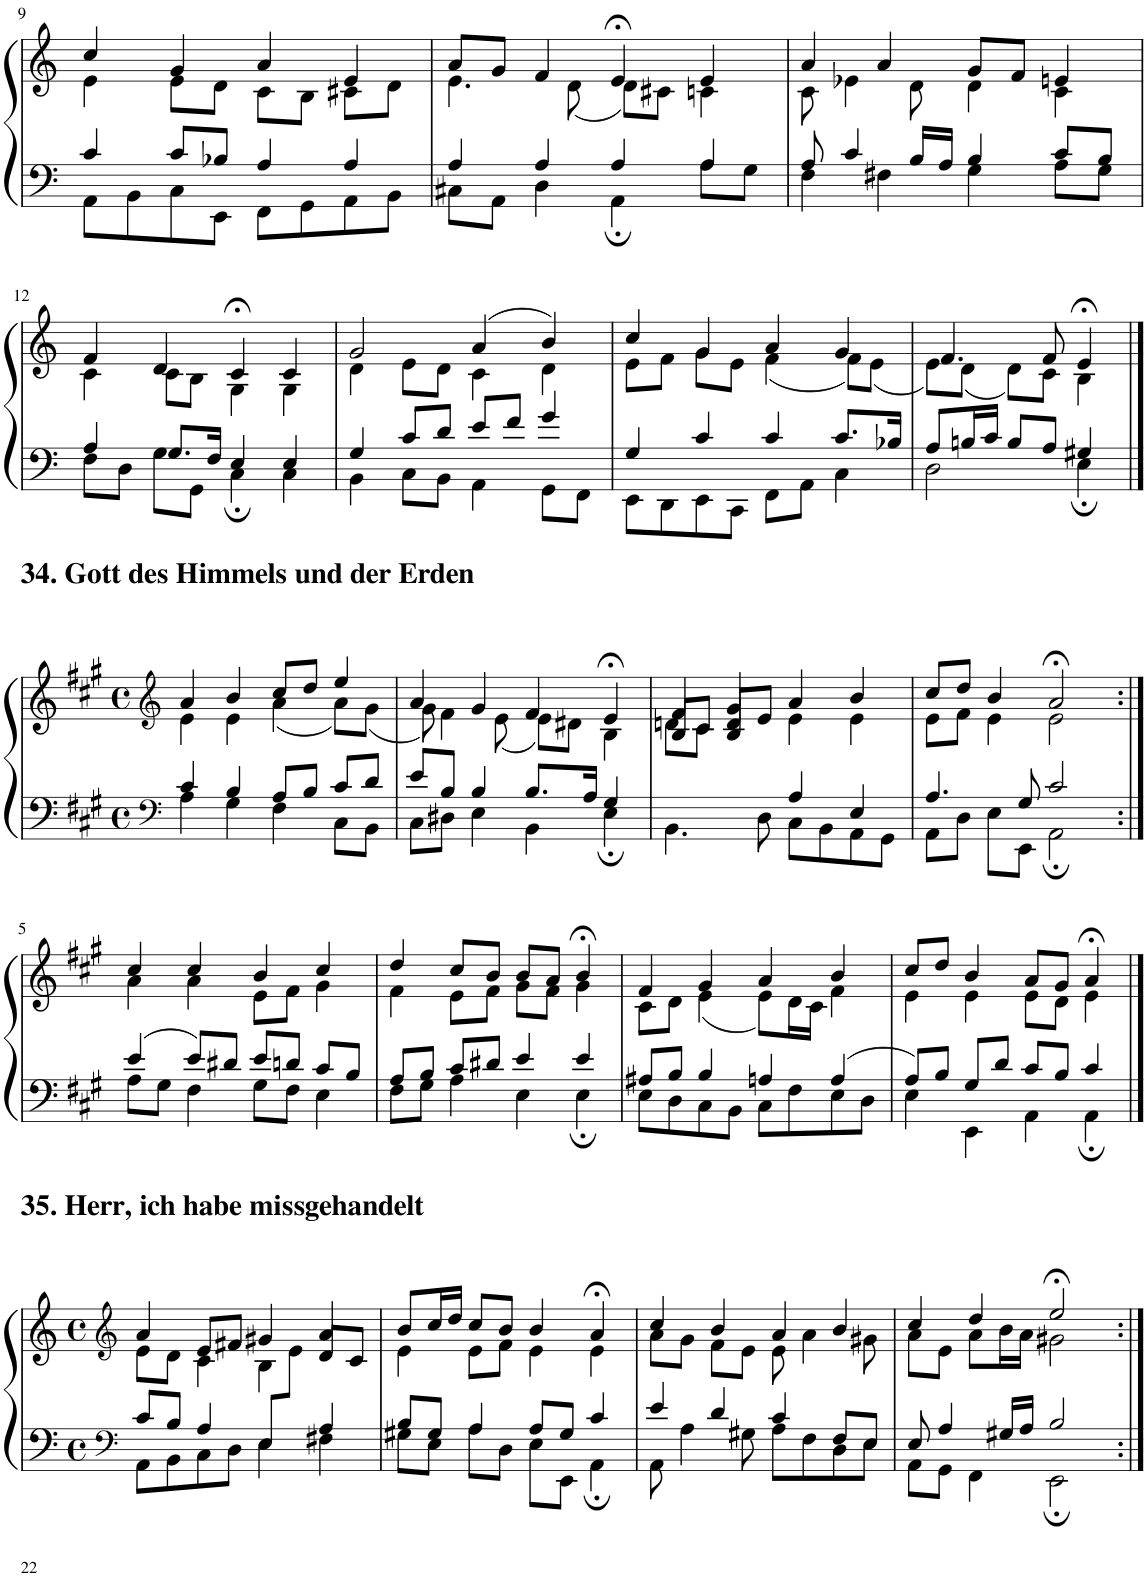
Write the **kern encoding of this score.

**kern	**kern
*part1	*part1
*staff2	*staff1
*I"Piano	*
*I'Pno	*
!!LO:PB:g=z
*clefF4	*clefG2
*k[]	*k[]
*M4/4	*M4/4
*met(c)	*met(c)
=9	=9
*^	*^
4c/	8AA\L	4cc/	4e\
.	8BB\	.	.
8c/L	8C\	4g/	8e\L
8B-X/J	8EE\J	.	8d\J
4A/	8FF\L	4a/	8c\L
.	8GG\	.	8B\J
4A/	8AA\	4e/	8c#X\L
.	8BB\J	.	8d\J
=10	=10	=10	=10
4A/	8C#X\L	8a/L	4.e\
.	8AA\J	8g/J	.
4A/	4D\	4f/	.
.	.	.	(8d\
4A/	4AA;\	4e;</	8d\L)
.	.	.	8c#X\J
4A/	8A\L	4e/	4cn\
.	8G\J	.	.
=11	=11	=11	=11
8A/	4F\	4a/	8c\
4c/	.	.	4e-X\
.	4F#X\	4a/	.
16B/LL	.	.	8d\
16A/JJ	.	.	.
4B/	4G\	8g/L	4d\
.	.	8f/J	.
8c/L	8A\L	4en/	4c\
8B/J	8G\J	.	.
!!LO:LB:g=z	!!
=12	=12	=12	=12
4A/	8F\L	4f/	4c\
.	8D\J	.	.
8.G/L	8G\L	4d/	8c\L
.	8GG\J	.	8B\J
16F/Jk	.	.	.
4E/	4C;\	4c;</	4G\
4E/	4C\	4c/	4G\
=13	=13	=13	=13
4G/	4BB\	2g/	4d\
8c/L	8C\L	.	8e\L
8d/J	8BB\J	.	8d\J
8e/L	4AA\	(4a/	4c\
8f/J	.	.	.
4g/	8GG\L	4b/)	4d\
.	8FF\J	.	.
=14	=14	=14	=14
4G/	8EE\L	4cc/	8e\L
.	8DD\	.	8f\J
4c/	8EE\	4g/	8g\L
.	8CC\J	.	8e\J
4c/	8FF\L	4a/	(4f\
.	8AA\J	.	.
8.c/L	4C\	4g/	8f\L)
.	.	.	(8e\J
16B-X/Jk	.	.	.
=15	=15	=15	=15
8A/L	2D\	4.f/	8e\L)
16Bn/L	.	.	(8d\J
16c/JJ	.	.	.
8B/L	.	.	8d\L)
8A/J	.	8f/	8c\J
4G#X/	4E;\	4e;</	4B\
!!LO:LB:g=z	!!
==1	==1	==1	==1
*clefF4	*	*clefG2	*
*k[f#c#g#]	*	*k[f#c#g#]	*
*M4/4	*	*M4/4	*
*met(c)	*	*met(c)	*
4c#/	4A\	4a/	4e\
4B/	4G#\	4b/	4e\
8A/L	4F#\	8cc#/L	(4a\
8B/J	.	8dd/J	.
8c#/L	8C#\L	4ee/	8a\L)
8d/J	8BB\J	.	(8g#\J
=2	=2	=2	=2
8e/L	8C#\L	4a/	8g#\)
8B/J	8D#X\J	.	4f#\
4B/	4E\	4g#/	.
.	.	.	(8e\
8.B/L	4BB\	4f#/	8e\L)
.	.	.	8d#X\J
16A/Jk	.	.	.
4G#/	4E;\	4e;</	4B\
=3	=3	=3	=3
*	*	*	*^
2ryy	4.BB\	4f#/	8dn\L	8B/L
.	.	.	8c#\J	8c#/J
.	.	4g#/	4B/	8d/L
.	8D\	.	.	8e/J
4A/	8C#\L	4a/	4e\	2ryy
.	8BB\	.	.	.
4E/	8AA\	4b/	4e\	.
.	8GG#\J	.	.	.
*	*	*	*v	*v
=4	=4	=4	=4
4.A/	8AA\L	8cc#/L	8e\L
.	8D\J	8dd/J	8f#\J
.	8E\L	4b/	4e\
8G#/	8EE\J	.	.
2c#/	2AA;\	2a;</	2e\
!!LO:LB:g=z	!!
=5:|!	=5:|!	=5:|!	=5:|!
4e/	8A\L	4cc#/	4a\
.	8G#\J	.	.
8e/L	4F#\	4cc#/	4a\
8d#X/J	.	.	.
8e/L	8G#\L	4b/	8e\L
8dn/J	8F#\J	.	8f#\J
8c#/L	4E\	4cc#/	4g#\
8B/J	.	.	.
=6	=6	=6	=6
8A/L	8F#\L	4dd/	4f#\
8B/J	8G#\J	.	.
8c#/L	4A\	8cc#/L	8e\L
8d#X/J	.	8b/J	8f#\J
4e/	4E\	8b/L	8g#\L
.	.	8a/J	8f#\J
4e/	4E;\	4b;</	4g#\
=7	=7	=7	=7
8A#X/L	8E\L	4f#/	8c#\L
8B/J	8D\	.	8d\J
4B/	8C#\	4g#/	(4e\
.	8BB\J	.	.
4An/	8C#\L	4a/	8e\L)
.	8F#\	.	16d\L
.	.	.	16c#\JJ
4A/	8E\	4b/	4f#\
.	8D\J	.	.
=8	=8	=8	=8
8A/L	4E\	8cc#/L	4e\
8B/J	.	8dd/J	.
8G#/L	4EE\	4b/	4e\
8d/J	.	.	.
8c#/L	4AA\	8a/L	8e\L
8B/J	.	8g#/J	8d\J
4c#/	4AA;\	4a;</	4e\
*v	*v	*	*
*	*v	*v
!!LO:LB:g=z
==1	==1
*clefF4	*clefG2
*k[]	*k[]
*M4/4	*M4/4
*met(c)	*met(c)
*^	*^
*	*^	*	*^
*	*	*	*	*	*^
8c/L	8AA\L	2.ryy	4a/	8e\L	2.ryy	8ryy
*	*	*	*	*	*v	*v
8B/J	8BB\	.	.	8d\J	.
4A/	8C\	.	8e/L	4c\	.
.	8D\J	.	8f#X/J	.	.
8E/L	4E\	.	4g#X/	4B\	.
*	*	*	*	*	*^
8ryy	.	.	.	.	.	8e\J
4ryy	4F#X\	4A/	4a/	4ryy	8d/L	4ryy
.	.	.	.	.	8c/J	.
*	*v	*v	*	*	*	*
*	*	*	*v	*v	*v
=2	=2	=2	=2
8B/L	8G#X\L	8b/L	4e\
8G#/J	8E\J	16cc/L	.
.	.	16dd/JJ	.
4A/	8A\L	8cc/L	8e\L
.	8D\J	8b/J	8f\J
8A/L	8E\L	4b/	4e\
8G#/J	8EE\J	.	.
4c/	4AA;\	4a;</	4e\
=3	=3	=3	=3
4e/	8AA\	4cc/	8a\L
.	4A\	.	8g\J
4d/	.	4b/	8f\L
.	8G#X\	.	8e\J
4c/	8A\L	4a/	8e\
.	8F\	.	4a\
8F/L	8D\	4b/	.
8E/J	8E\J	.	8g#X\
=4	=4	=4	=4
8E/	8AA\L	4cc/	8a\L
4A/	8GG\J	.	8e\J
.	4FF\	4dd/	8a\L
16G#X/LL	.	.	16b\L
16A/JJ	.	.	16a\JJ
2B/	2EE;\	2ee;</	2g#X\
*v	*v	*	*
*	*v	*v
=:|!	=:|!
*-	*-
